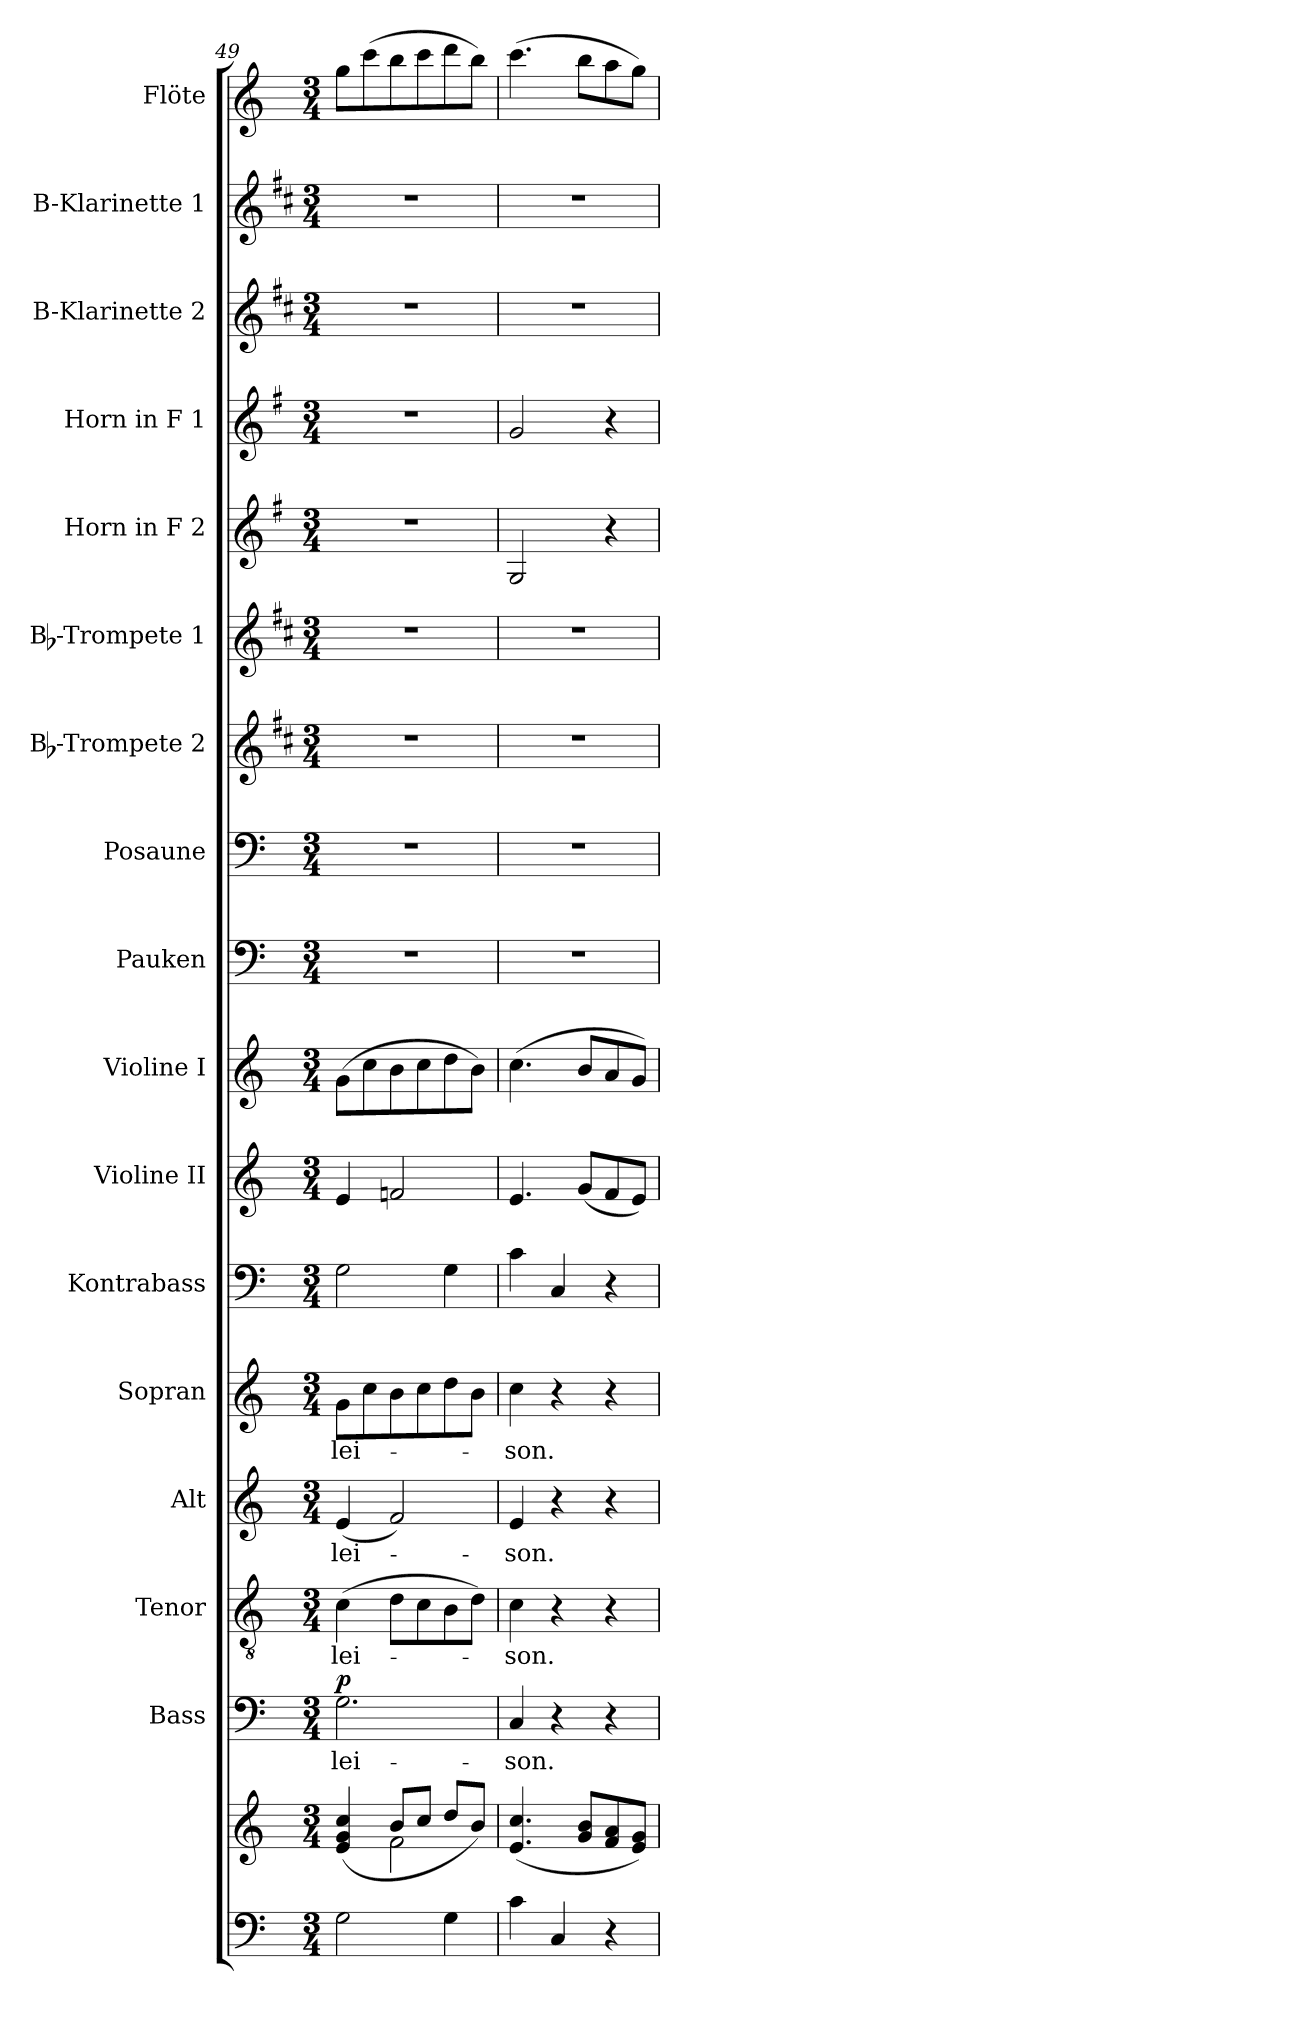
**kern	**kern	**kern	**text	**dynam	**kern	**text	**kern	**text	**kern	**text	**kern	**kern	**kern	**kern	**kern	**kern	**kern	**kern	**kern	**kern	**kern	**kern
*part17	*part17	*part16	*part16	*part16	*part15	*part15	*part14	*part14	*part13	*part13	*part12	*part11	*part10	*part9	*part8	*part7	*part6	*part5	*part4	*part3	*part2	*part1
*staff18	*staff17	*staff16	*staff16	*staff16	*staff15	*staff15	*staff14	*staff14	*staff13	*staff13	*staff12	*staff11	*staff10	*staff9	*staff8	*staff7	*staff6	*staff5	*staff4	*staff3	*staff2	*staff1
*	*	*I"Bass	*	*	*I"Tenor	*	*I"Alt	*	*I"Sopran	*	*I"Kontrabass	*I"Violine II	*I"Violine I	*I"Pauken	*I"Posaune	*I"Bb-Trompete 2	*I"Bb-Trompete 1	*I"Horn in F 2	*I"Horn in F 1	*I"B-Klarinette 2	*I"B-Klarinette 1	*I"Flöte
*	*	*I'B.	*	*	*I'T.	*	*I'A.	*	*I'S.	*	*I'Kb.	*I'Vl. II	*I'Vl. I	*I'Pk.	*I'Pos.	*I'Bb Trp. 2	*I'Bb Trp. 1	*I'Hrn. 2	*I'Hrn. 1	*I'B Kl. 2	*I'B Kl. 1	*I'Fl.
*clefF4	*clefG2	*clefF4	*	*	*clefGv2	*	*clefG2	*	*clefG2	*	*clefF4	*clefG2	*clefG2	*clefF4	*clefF4	*clefG2	*clefG2	*clefG2	*clefG2	*clefG2	*clefG2	*clefG2
*	*	*	*	*	*	*	*	*	*	*	*ITrd7c12	*	*	*	*	*ITrd1c2	*ITrd1c2	*ITrd4c7	*ITrd4c7	*ITrd1c2	*ITrd1c2	*
*k[]	*k[]	*k[]	*	*	*k[]	*	*k[]	*	*k[]	*	*k[]	*k[]	*k[]	*k[]	*k[]	*k[]	*k[]	*k[]	*k[]	*k[]	*k[]	*k[]
*C:	*C:	*C:	*	*	*C:	*	*C:	*	*C:	*	*C:	*C:	*C:	*C:	*C:	*C:	*C:	*C:	*C:	*C:	*C:	*C:
*M3/4	*M3/4	*M3/4	*	*	*M3/4	*	*M3/4	*	*M3/4	*	*M3/4	*M3/4	*M3/4	*M3/4	*M3/4	*M3/4	*M3/4	*M3/4	*M3/4	*M3/4	*M3/4	*M3/4
=49	=49	=49	=49	=49	=49	=49	=49	=49	=49	=49	=49	=49	=49	=49	=49	=49	=49	=49	=49	=49	=49	=49
*	*^	*	*	*	*	*	*	*	*	*	*	*	*	*	*	*	*	*	*	*	*	*
!	!	!	!	!LO:LY:b	!LO:DY:a	!	!LO:LY:b	!	!LO:LY:b	!	!LO:LY:b	!	!	!	!	!	!	!	!	!	!	!	!
2G\	(4e/ 4g/ 4cc/	4ryy	2.G\	-lei-	p	(>4c\	-lei-	(<4e/	-lei-	8g\L	-lei-	2GG\	4e/	(>8g\L	2.r	2.r	2.r	2.r	2.r	2.r	2.r	2.r	8gg\L
.	.	.	.	.	.	.	.	.	.	8cc\	.	.	.	8cc\	.	.	.	.	.	.	.	.	(>8ccc\
.	8b/L	2f\	.	.	.	8d\L	.	2f/)	.	8b\	.	.	2fn/	8b\	.	.	.	.	.	.	.	.	8bb\
.	8cc/J	.	.	.	.	8c\	.	.	.	8cc\	.	.	.	8cc\	.	.	.	.	.	.	.	.	8ccc\
4G\	8dd/L	.	.	.	.	8B\	.	.	.	8dd\	.	4GG\	.	8dd\	.	.	.	.	.	.	.	.	8ddd\
.	8b/J)	.	.	.	.	8d\J)	.	.	.	8b\J	.	.	.	8b\J)	.	.	.	.	.	.	.	.	8bb\J)
*	*v	*v	*	*	*	*	*	*	*	*	*	*	*	*	*	*	*	*	*	*	*	*	*
=50	=50	=50	=50	=50	=50	=50	=50	=50	=50	=50	=50	=50	=50	=50	=50	=50	=50	=50	=50	=50	=50	=50
!	!	!	!LO:LY:b	!	!	!LO:LY:b	!	!LO:LY:b	!	!LO:LY:b	!	!	!	!	!	!	!	!	!	!	!	!
4c\	(<4.e/ 4.cc/	4C/	-son.	.	4c\	-son.	4e/	-son.	4cc\	-son.	4C\	4.e/	(>4.cc\	2.r	2.r	2.r	2.r	2C/	2c/	2.r	2.r	(>4.ccc\
4C/	.	4r	.	.	4r	.	4r	.	4r	.	4CC/	.	.	.	.	.	.	.	.	.	.	.
.	8g/ 8b/L	.	.	.	.	.	.	.	.	.	.	(<8g/L	8b/L	.	.	.	.	.	.	.	.	8bb\L
4r	8f/ 8a/	4r	.	.	4r	.	4r	.	4r	.	4r	8f/	8a/	.	.	.	.	4r	4r	.	.	8aa\
.	8e/ 8g/J)	.	.	.	.	.	.	.	.	.	.	8e/J)	8g/J)	.	.	.	.	.	.	.	.	8gg\J)
=	=	=	=	=	=	=	=	=	=	=	=	=	=	=	=	=	=	=	=	=	=	=
*-	*-	*-	*-	*-	*-	*-	*-	*-	*-	*-	*-	*-	*-	*-	*-	*-	*-	*-	*-	*-	*-	*-
